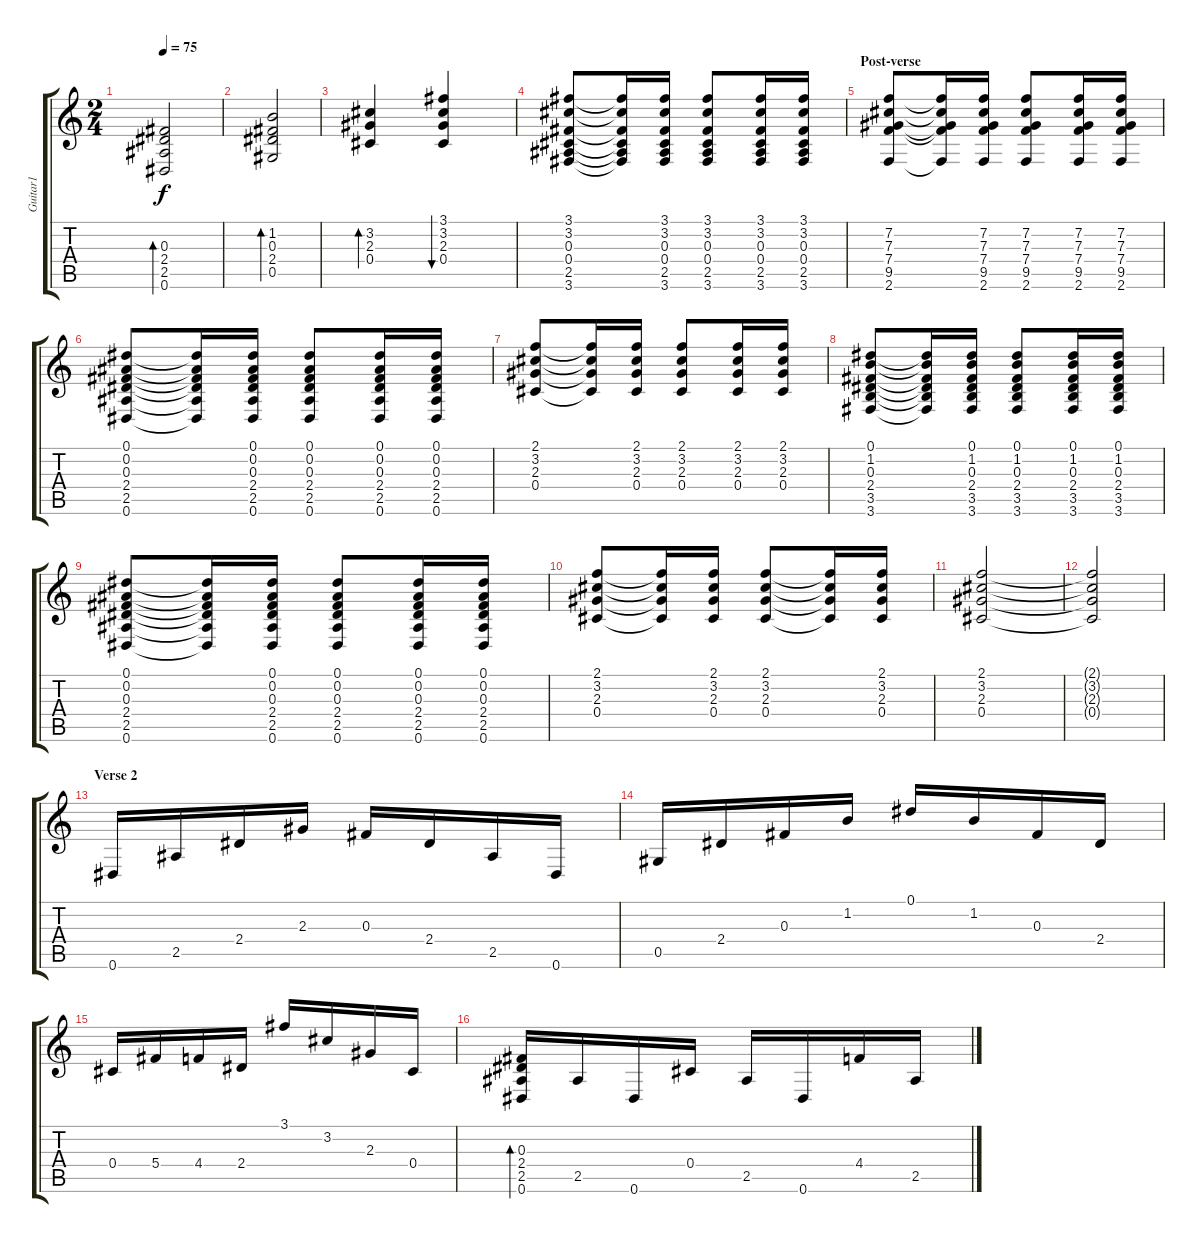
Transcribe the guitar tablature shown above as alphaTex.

\track ("Guitar1" "Guitar1") {instrument acousticguitarsteel}
\staff {score tabs}
\tuning (Eb4 Bb3 Gb3 Db3 Ab2 Eb2) {hide}
\ts (2 4)
\tempo 75
\clef g2
\ks c
(0.3 2.4 2.5 0.6).2{bd 120 dy f} |
(1.2 0.3 2.4 0.5).2{bd 120} |
(3.2 2.3 0.4).4{bd 120} (3.1 3.2 2.3 0.4).4{bu 30} |
(3.1 3.2 0.3 0.4 2.5 3.6).8 (3.1{t} 3.2{t} 0.3{t} 0.4{t} 2.5{t} 3.6{t}).16 (3.1 3.2 0.3 0.4 2.5 3.6).16 (3.1 3.2 0.3 0.4 2.5 3.6).8 (3.1 3.2 0.3 0.4 2.5 3.6).16 (3.1 3.2 0.3 0.4 2.5 3.6).16 |
\section ("" "Post-verse")
(7.2 7.3 7.4 9.5 2.6).8 (7.2{t} 7.3{t} 7.4{t} 9.5{t} 2.6{t}).16 (7.2 7.3 7.4 9.5 2.6).16 (7.2 7.3 7.4 9.5 2.6).8 (7.2 7.3 7.4 9.5 2.6).16 (7.2 7.3 7.4 9.5 2.6).16 |
(0.1 0.2 0.3 2.4 2.5 0.6).8 (0.1{t} 0.2{t} 0.3{t} 2.4{t} 2.5{t} 0.6{t}).16 (0.1 0.2 0.3 2.4 2.5 0.6).16 (0.1 0.2 0.3 2.4 2.5 0.6).8 (0.1 0.2 0.3 2.4 2.5 0.6).16 (0.1 0.2 0.3 2.4 2.5 0.6).16 |
(2.1 3.2 2.3 0.4).8 (2.1{t} 3.2{t} 2.3{t} 0.4{t}).16 (2.1 3.2 2.3 0.4).16 (2.1 3.2 2.3 0.4).8 (2.1 3.2 2.3 0.4).16 (2.1 3.2 2.3 0.4).16 |
(0.1 1.2 0.3 2.4 3.5 3.6).8 (0.1{t} 1.2{t} 0.3{t} 2.4{t} 3.5{t} 3.6{t}).16 (0.1 1.2 0.3 2.4 3.5 3.6).16 (0.1 1.2 0.3 2.4 3.5 3.6).8 (0.1 1.2 0.3 2.4 3.5 3.6).16 (0.1 1.2 0.3 2.4 3.5 3.6).16 |
(0.1 0.2 0.3 2.4 2.5 0.6).8 (0.1{t} 0.2{t} 0.3{t} 2.4{t} 2.5{t} 0.6{t}).16 (0.1 0.2 0.3 2.4 2.5 0.6).16 (0.1 0.2 0.3 2.4 2.5 0.6).8 (0.1 0.2 0.3 2.4 2.5 0.6).16 (0.1 0.2 0.3 2.4 2.5 0.6).16 |
(2.1 3.2 2.3 0.4).8 (2.1{t} 3.2{t} 2.3{t} 0.4{t}).16 (2.1 3.2 2.3 0.4).16 (2.1 3.2 2.3 0.4).8 (2.1{t} 3.2{t} 2.3{t} 0.4{t}).16 (2.1 3.2 2.3 0.4).16 |
(2.1 3.2 2.3 0.4).2 |
(2.1{t} 3.2{t} 2.3{t} 0.4{t}).2 |
\section ("" "Verse 2")
0.6.16 2.5.16 2.4.16 2.3.16 0.3.16 2.4.16 2.5.16 0.6.16 |
0.5.16 2.4.16 0.3.16 1.2.16 0.1.16 1.2.16 0.3.16 2.4.16 |
0.4.16 5.4.16 4.4.16 2.4.16 3.1.16 3.2.16 2.3.16 0.4.16 |
(0.3 2.4 2.5 0.6).16{bd 120} 2.5.16 0.6.16 0.4.16 2.5.16 0.6.16 4.4.16 2.5.16
